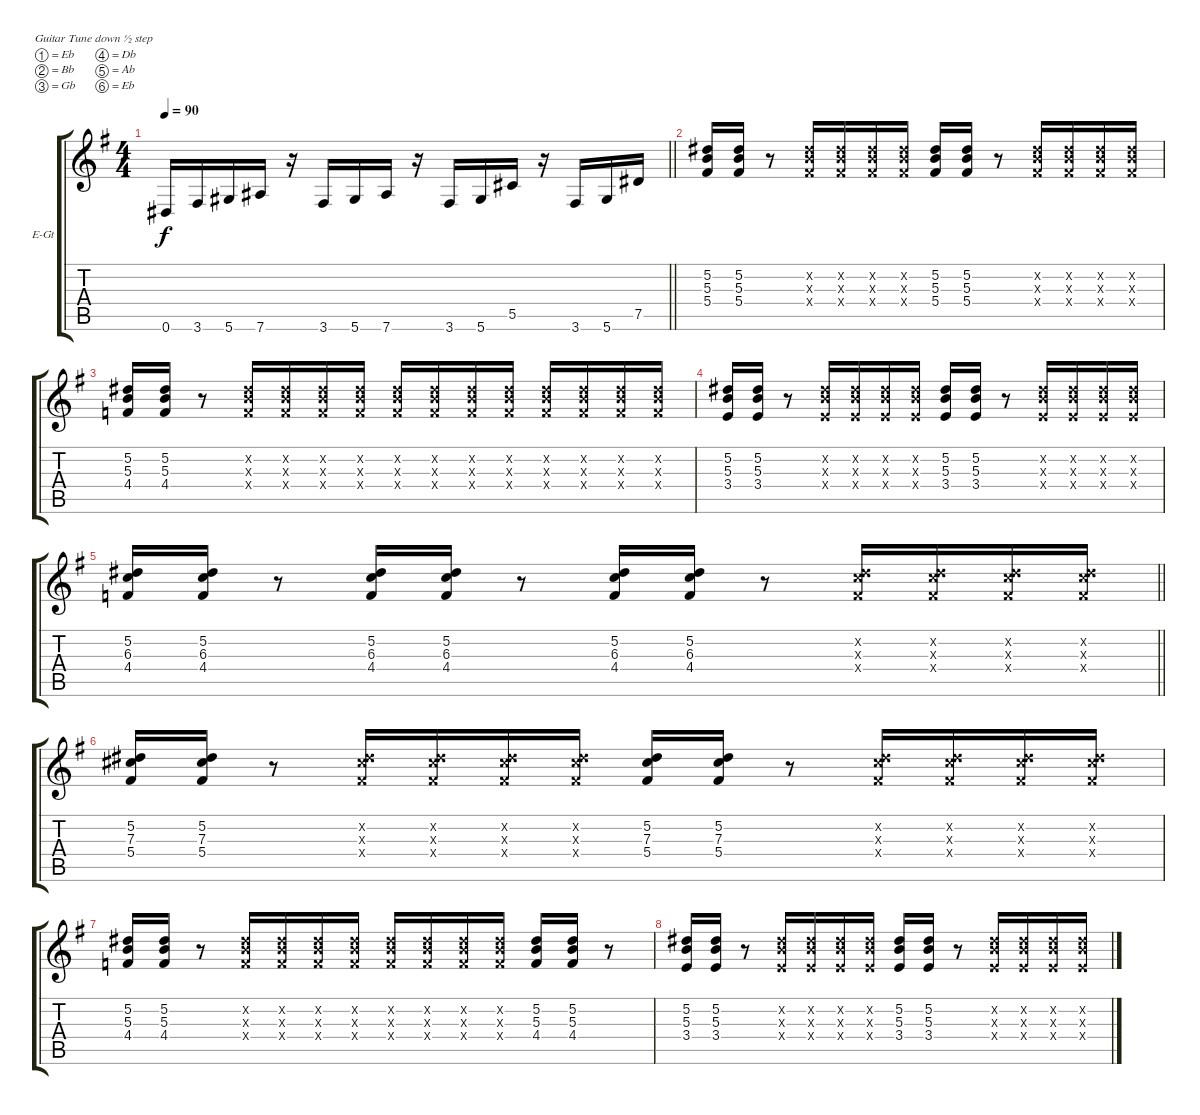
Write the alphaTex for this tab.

\bracketExtendMode groupsimilarinstruments
\firstSystemTrackNameOrientation horizontal
\otherSystemsTrackNameOrientation horizontal
\track ("o1" "E-Gt") {instrument overdrivenguitar}
\staff {score tabs}
\tuning (Eb4 Bb3 Gb3 Db3 Ab2 Eb2)
\ts (4 4)
\tempo 90
\clef g2
\barLineRight lightlight
\ks g
0.6.16{dy f} 3.6.16 5.6.16 7.6.16 r.16 3.6.16 5.6.16 7.6.16 r.16 3.6.16 5.6.16 5.5.16 r.16 3.6.16 5.6.16 7.5.16 |
(5.2 5.3 5.4).16 (5.2 5.3 5.4).16 r.8 (5.2{x} 5.3{x} 5.4{x}).16 (5.2{x} 5.3{x} 5.4{x}).16 (5.2{x} 5.3{x} 5.4{x}).16 (5.2{x} 5.3{x} 5.4{x}).16 (5.2 5.3 5.4).16 (5.2 5.3 5.4).16 r.8 (5.2{x} 5.3{x} 5.4{x}).16 (5.2{x} 5.3{x} 5.4{x}).16 (5.2{x} 5.3{x} 5.4{x}).16 (5.2{x} 5.3{x} 5.4{x}).16 |
(5.2 5.3 4.4).16 (5.2 5.3 4.4).16 r.8 (5.2{x} 5.3{x} 4.4{x}).16 (5.2{x} 5.3{x} 4.4{x}).16 (5.2{x} 5.3{x} 4.4{x}).16 (5.2{x} 5.3{x} 4.4{x}).16 (5.2{x} 5.3{x} 4.4{x}).16 (5.2{x} 5.3{x} 4.4{x}).16 (5.2{x} 5.3{x} 4.4{x}).16 (5.2{x} 5.3{x} 4.4{x}).16 (5.2{x} 5.3{x} 4.4{x}).16 (5.2{x} 5.3{x} 4.4{x}).16 (5.2{x} 5.3{x} 4.4{x}).16 (5.2{x} 5.3{x} 4.4{x}).16 |
(5.2 5.3 3.4).16 (5.2 5.3 3.4).16 r.8 (5.2{x} 5.3{x} 3.4{x}).16 (5.2{x} 5.3{x} 3.4{x}).16 (5.2{x} 5.3{x} 3.4{x}).16 (5.2{x} 5.3{x} 3.4{x}).16 (5.2 5.3 3.4).16 (5.2 5.3 3.4).16 r.8 (5.2{x} 5.3{x} 3.4{x}).16 (5.2{x} 5.3{x} 3.4{x}).16 (5.2{x} 5.3{x} 3.4{x}).16 (5.2{x} 5.3{x} 3.4{x}).16 |
\barLineRight lightlight
(5.2 6.3 4.4).16 (5.2 6.3 4.4).16 r.8 (5.2 6.3 4.4).16 (5.2 6.3 4.4).16 r.8 (5.2 6.3 4.4).16 (5.2 6.3 4.4).16 r.8 (5.2{x} 6.3{x} 4.4{x}).16 (5.2{x} 6.3{x} 4.4{x}).16 (5.2{x} 6.3{x} 4.4{x}).16 (5.2{x} 6.3{x} 4.4{x}).16 |
\section ("" " ")
(5.2 7.3 5.4).16 (5.2 7.3 5.4).16 r.8 (5.2{x} 7.3{x} 5.4{x}).16 (5.2{x} 7.3{x} 5.4{x}).16 (5.2{x} 7.3{x} 5.4{x}).16 (5.2{x} 7.3{x} 5.4{x}).16 (5.2 7.3 5.4).16 (5.2 7.3 5.4).16 r.8 (5.2{x} 7.3{x} 5.4{x}).16 (5.2{x} 7.3{x} 5.4{x}).16 (5.2{x} 7.3{x} 5.4{x}).16 (5.2{x} 7.3{x} 5.4{x}).16 |
(5.2 5.3 4.4).16 (5.2 5.3 4.4).16 r.8 (5.2{x} 5.3{x} 4.4{x}).16 (5.2{x} 5.3{x} 4.4{x}).16 (5.2{x} 5.3{x} 4.4{x}).16 (5.2{x} 5.3{x} 4.4{x}).16 (5.2{x} 5.3{x} 4.4{x}).16 (5.2{x} 5.3{x} 4.4{x}).16 (5.2{x} 5.3{x} 4.4{x}).16 (5.2{x} 5.3{x} 4.4{x}).16 (5.2 5.3 4.4).16 (5.2 5.3 4.4).16 r.8 |
(5.2 5.3 3.4).16 (5.2 5.3 3.4).16 r.8 (5.2{x} 5.3{x} 3.4{x}).16 (5.2{x} 5.3{x} 3.4{x}).16 (5.2{x} 5.3{x} 3.4{x}).16 (5.2{x} 5.3{x} 3.4{x}).16 (5.2 5.3 3.4).16 (5.2 5.3 3.4).16 r.8 (5.2{x} 5.3{x} 3.4{x}).16 (5.2{x} 5.3{x} 3.4{x}).16 (5.2{x} 5.3{x} 3.4{x}).16 (5.2{x} 5.3{x} 3.4{x}).16
